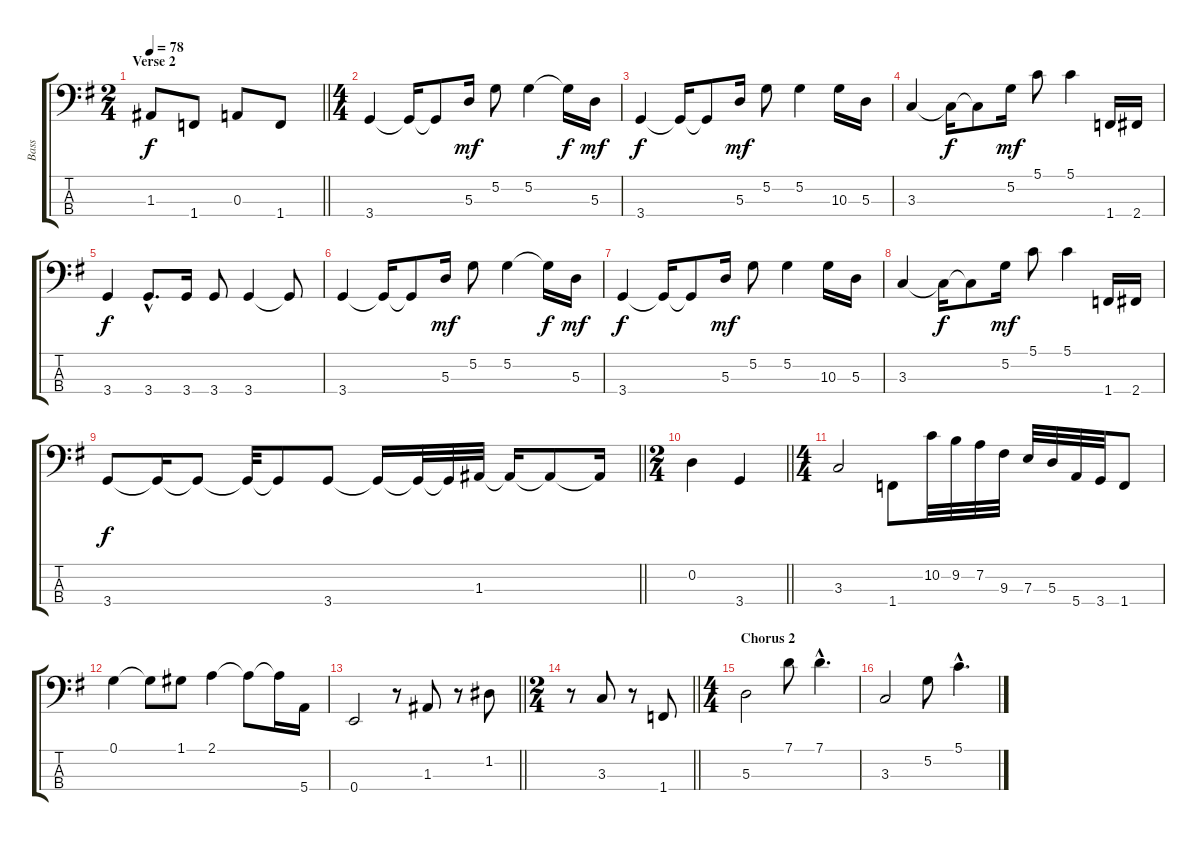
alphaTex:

\track ("Bass" "Bass") {instrument fretlessbass}
\staff {score tabs}
\tuning (G2 D2 A1 E1) {hide}
\ts (2 4)
\section ("" "Verse 2")
\tempo 78
\clef f4
\barLineRight lightlight
\ks g
1.3.8{dy f} 1.4.8 0.3.8 1.4.8 |
\ts (4 4)
3.4.4 3.4{t}.16 3.4{t}.8 5.3.16{dy mf} 5.2.8 5.2.4 5.2{t}.16{dy f} 5.3.16{dy mf} |
3.4.4{dy f} 3.4{t}.16 3.4{t}.8 5.3.16{dy mf} 5.2.8 5.2.4 10.3.16 5.3.16 |
3.3.4 3.3{t}.16{dy f} 3.3{t}.8 5.2.16{dy mf} 5.1.8 5.1.4 1.4.16 2.4.16 |
3.4.4{dy f} 3.4{hac}.8{d} 3.4.16 3.4.8 3.4.4 3.4{t}.8 |
3.4.4 3.4{t}.16 3.4{t}.8 5.3.16{dy mf} 5.2.8 5.2.4 5.2{t}.16{dy f} 5.3.16{dy mf} |
3.4.4{dy f} 3.4{t}.16 3.4{t}.8 5.3.16{dy mf} 5.2.8 5.2.4 10.3.16 5.3.16 |
3.3.4 3.3{t}.16{dy f} 3.3{t}.8 5.2.16{dy mf} 5.1.8 5.1.4 1.4.16 2.4.16 |
\barLineRight lightlight
3.4.8{dy f} 3.4{t}.16 3.4{t}.8 3.4{t}.32 3.4{t}.8 3.4.8 3.4{t}.16 3.4{t}.32 3.4{t}.32 1.3.32 1.3{t}.16 1.3{t}.8 1.3{t}.16 |
\ts (2 4)
\barLineRight lightlight
0.2.4 3.4.4 |
\ts (4 4)
3.3.2 1.4.8 10.2.32 9.2.32 7.2.32 9.3.32 7.3.32 5.3.32 5.4.32 3.4.32 1.4.8 |
0.1.4 0.1{t}.8 1.1.8 2.1.4 2.1{t}.8 2.1{t}.16 5.4.16 |
\barLineRight lightlight
0.4.2 r.8 1.3.8 r.8 1.2.8 |
\ts (2 4)
\barLineRight lightlight
r.8 3.3.8 r.8 1.4.8 |
\ts (4 4)
\section ("" "Chorus 2")
5.3.2 7.1.8 7.1{hac}.4{d} |
3.3.2 5.2.8 5.1{hac}.4{d}
